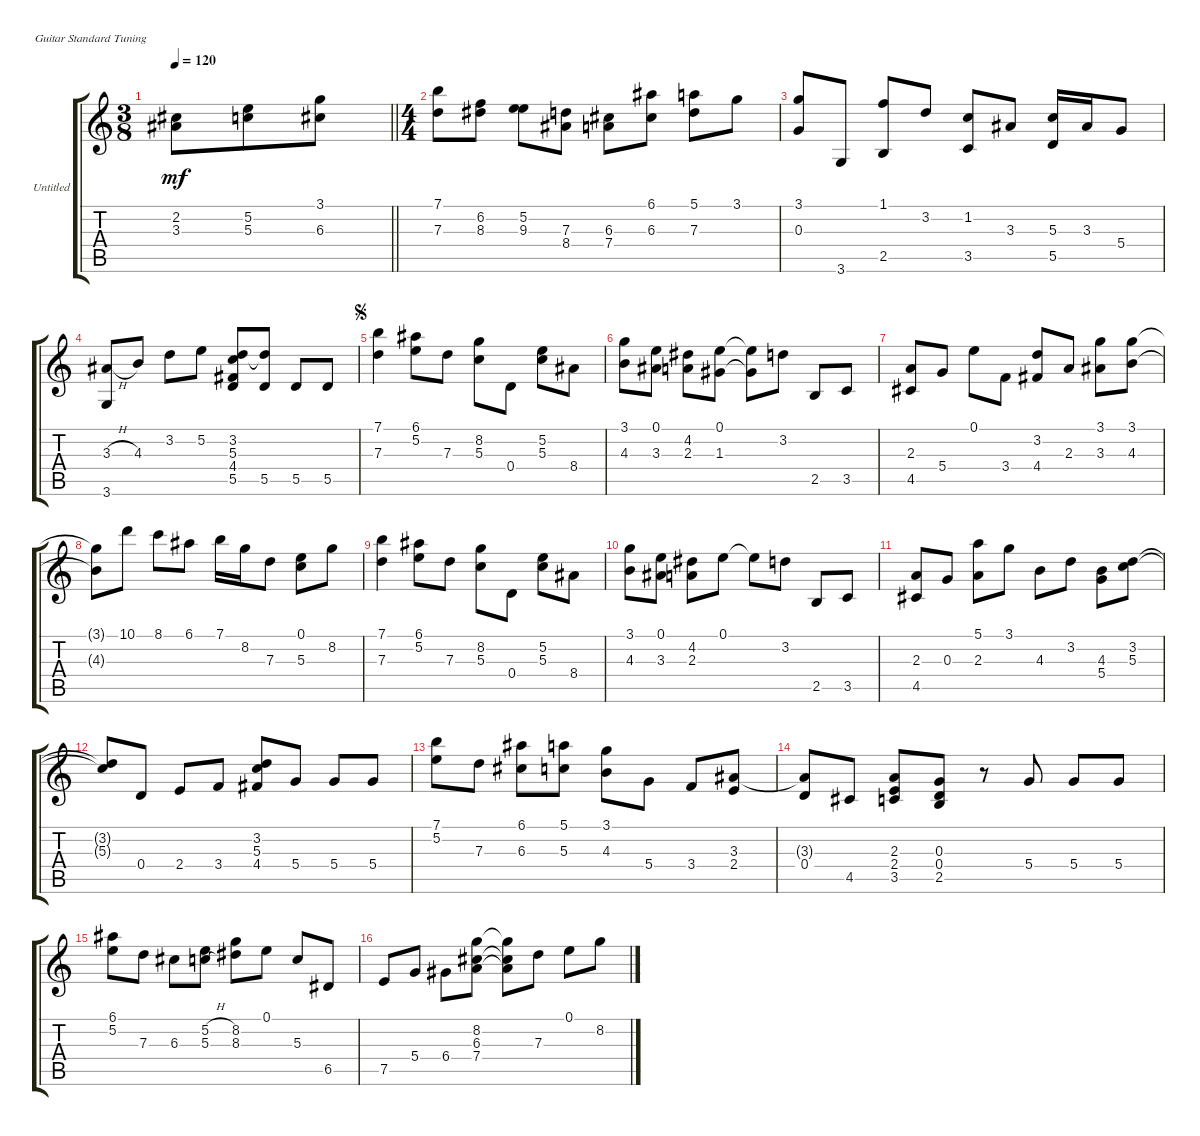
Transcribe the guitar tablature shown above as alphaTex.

\bracketExtendMode groupsimilarinstruments
\firstSystemTrackNameOrientation horizontal
\otherSystemsTrackNameOrientation horizontal
\track ("Untitled" "Untitled") {instrument acousticguitarnylon}
\staff {score tabs}
\tuning (E4 B3 G3 D3 A2 E2)
\ts (3 8)
\tempo 120
\clef g2
\barLineRight lightlight
\ks c
(2.2 3.3).8{dy mf instrument acousticguitarnylon} (5.2 5.3).8 (3.1 6.3).8 |
\ts (4 4)
(7.1 7.3).8 (6.2 8.3).8 (5.2 9.3).8 (7.3 8.4).8 (6.3 7.4).8 (6.1 6.3).8 (5.1 7.3).8 3.1.8 |
(3.1 0.3).8 3.6.8 (1.1 2.5).8 3.2.8 (1.2 3.5).8 3.3.8 (5.3 5.5).16 3.3.16 5.4.8 |
(3.3{h} 3.6).8 4.3.8 3.2.8 5.2.8 (3.2 5.3 4.4 5.5).8 (3.2{t} 5.5).8 5.5.8 5.5.8 |
\jump segno
(7.1 7.3).4 (6.1 5.2).8 7.3.8 (8.2 5.3).8 0.4.8 (5.2 5.3).8 8.4.8 |
(3.1 4.3).8 (0.1 3.3).8 (4.2 2.3).8 (0.1 1.3).8 (0.1{t} 1.3{t}).8 3.2.8 2.5.8 3.5.8 |
(2.3 4.5).8 5.4.8 0.1.8 3.4.8 (3.2 4.4).8 2.3.8 (3.1 3.3).8 (3.1 4.3).8 |
(3.1{t} 4.3{t}).8 10.1.8 8.1.8 6.1.8 7.1.16 8.2.16 7.3.8 (0.1 5.3).8 8.2.8 |
(7.1 7.3).4 (6.1 5.2).8 7.3.8 (8.2 5.3).8 0.4.8 (5.2 5.3).8 8.4.8 |
(3.1 4.3).8 (0.1 3.3).8 (4.2 2.3).8 0.1.8 0.1{t}.8 3.2.8 2.5.8 3.5.8 |
(2.3 4.5).8 0.3.8 (5.1 2.3).8 3.1.8 4.3.8 3.2.8 (4.3 5.4).8 (3.2 5.3).8 |
(3.2{t} 5.3{t}).8 0.4.8 2.4.8 3.4.8 (3.2 5.3 4.4).8 5.4.8 5.4.8 5.4.8 |
(7.1 5.2).8 7.3.8 (6.1 6.3).8 (5.1 5.3).8 (3.1 4.3).8 5.4.8 3.4.8 (3.3 2.4).8 |
(3.3{t} 0.4).8 4.5.8 (2.3 2.4 3.5).8 (0.3 0.4 2.5).8 r.8 5.4.8 5.4.8 5.4.8 |
(6.1 5.2).8 7.3.8 6.3.8 (5.2{h} 5.3{h}).8 (8.2 8.3).8 0.1.8 5.3.8 6.5.8 |
7.5.8 5.4.8 6.4.8 (8.2 6.3 7.4).8 (8.2{t} 6.3{t} 7.4{t}).8 7.3.8 0.1.8 8.2.8
